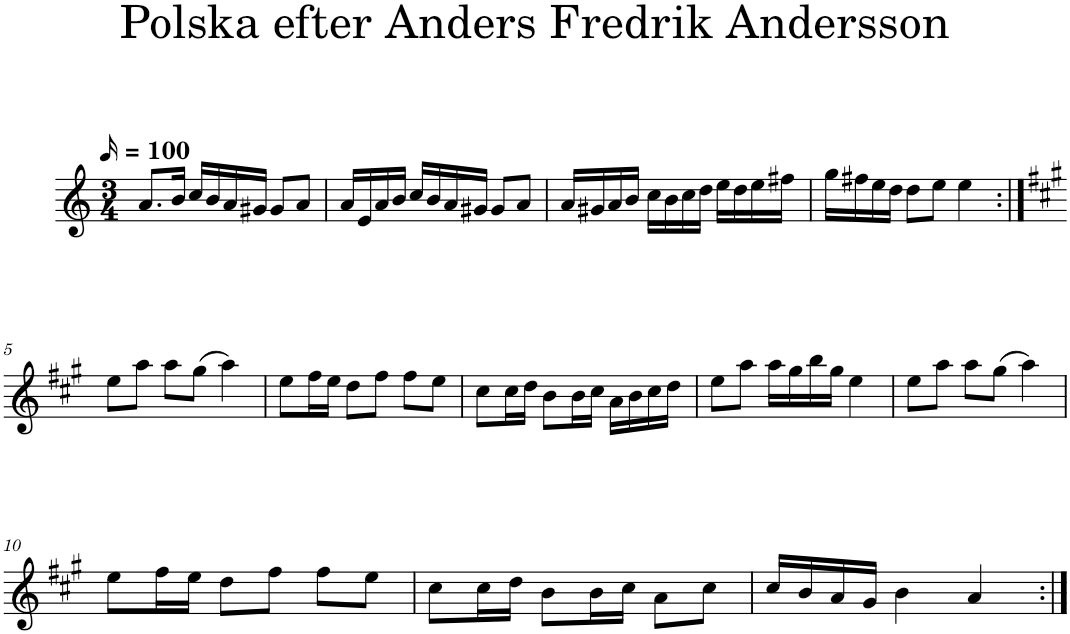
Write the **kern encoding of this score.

**kern
*part1
*staff1
*I"Piano
*I'Pno
*clefG2
*k[]
*M3/4
*MM25
=1
8.a/L
16b/Jk
16cc/LL
16b/
16a/
16g#X/JJ
8g#/L
8a/J
=2
16a/LL
16e/
16a/
16b/JJ
16cc/LL
16b/
16a/
16g#X/JJ
8g#/L
8a/J
=3
16a/LL
16g#X/
16a/
16b/JJ
16cc\LL
16b\
16cc\
16dd\JJ
16ee\LL
16dd\
16ee\
16ff#X\JJ
=4
16gg\LL
16ff#X\
16ee\
16dd\JJ
8dd\L
8ee\J
4ee\
!!LO:LB:g=z
=5:|!
*k[f#c#g#]
*A:
8ee\L
8aa\J
8aa\L
(8gg#\J
4aa\)
=6
8ee\L
16ff#\L
16ee\JJ
8dd\L
8ff#\J
8ff#\L
8ee\J
=7
8cc#\L
16cc#\L
16dd\JJ
8b\L
16b\L
16cc#\JJ
16a\LL
16b\
16cc#\
16dd\JJ
=8
8ee\L
8aa\J
16aa\LL
16gg#\
16bb\
16gg#\JJ
4ee\
=9
8ee\L
8aa\J
8aa\L
(8gg#\J
4aa\)
!!LO:LB:g=z
=10
8ee\L
16ff#\L
16ee\JJ
8dd\L
8ff#\J
8ff#\L
8ee\J
=11
8cc#\L
16cc#\L
16dd\JJ
8b\L
16b\L
16cc#\JJ
8a\L
8cc#\J
=12
16cc#/LL
16b/
16a/
16g#/JJ
4b\
4a/
=:|!
*-
